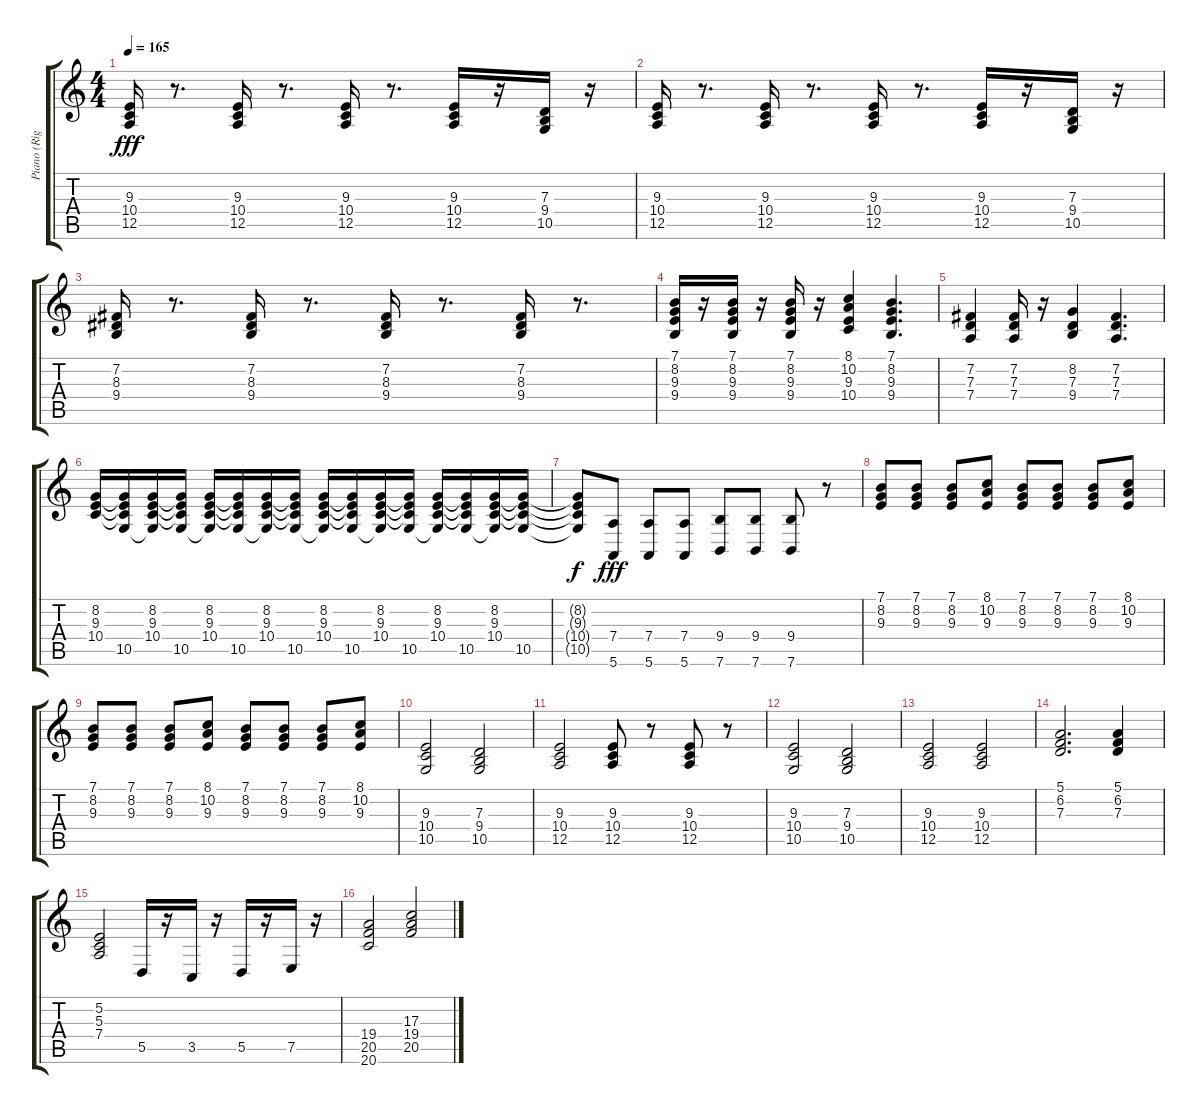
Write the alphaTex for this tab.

\track ("Piano (Right Hand)" "Piano (Rig") {instrument acousticgrandpiano}
\staff {score tabs}
\tuning (E4 B3 G3 D3 A2 E2) {hide}
\ts (4 4)
\tempo 165
\clef g2
\ks c
(9.3 10.4 12.5).16{dy fff} r.8{d} (9.3 10.4 12.5).16 r.8{d} (9.3 10.4 12.5).16 r.8{d} (9.3 10.4 12.5).16 r.16 (7.3 9.4 10.5).16 r.16 |
(9.3 10.4 12.5).16 r.8{d} (9.3 10.4 12.5).16 r.8{d} (9.3 10.4 12.5).16 r.8{d} (9.3 10.4 12.5).16 r.16 (7.3 9.4 10.5).16 r.16 |
(7.2 8.3 9.4).16 r.8{d} (7.2 8.3 9.4).16 r.8{d} (7.2 8.3 9.4).16 r.8{d} (7.2 8.3 9.4).16 r.8{d} |
(7.1 8.2 9.3 9.4).16 r.16 (7.1 8.2 9.3 9.4).16 r.16 (7.1 8.2 9.3 9.4).16 r.16 (8.1 10.2 9.3 10.4).4 (7.1 8.2 9.3 9.4).4{d} |
(7.2 7.3 7.4).4 (7.2 7.3 7.4).16 r.16 (8.2 7.3 9.4).4 (7.2 7.3 7.4).4{d} |
(8.2 9.3 10.4).16 (8.2{t} 9.3{t} 10.4{t} 10.5).16 (8.2 9.3 10.4 10.5{t}).16 (8.2{t} 9.3{t} 10.4{t} 10.5).16 (8.2 9.3 10.4 10.5{t}).16 (8.2{t} 9.3{t} 10.4{t} 10.5).16 (8.2 9.3 10.4 10.5{t}).16 (8.2{t} 9.3{t} 10.4{t} 10.5).16 (8.2 9.3 10.4 10.5{t}).16 (8.2{t} 9.3{t} 10.4{t} 10.5).16 (8.2 9.3 10.4 10.5{t}).16 (8.2{t} 9.3{t} 10.4{t} 10.5).16 (8.2 9.3 10.4 10.5{t}).16 (8.2{t} 9.3{t} 10.4{t} 10.5).16 (8.2 9.3 10.4 10.5{t}).16 (8.2{t} 9.3{t} 10.4{t} 10.5).16 |
(8.2{t} 9.3{t} 10.4{t} 10.5{t}).8{dy f} (7.4 5.6).8{dy fff} (7.4 5.6).8 (7.4 5.6).8 (9.4 7.6).8 (9.4 7.6).8 (9.4 7.6).8 r.8 |
(7.1 8.2 9.3).8 (7.1 8.2 9.3).8 (7.1 8.2 9.3).8 (8.1 10.2 9.3).8 (7.1 8.2 9.3).8 (7.1 8.2 9.3).8 (7.1 8.2 9.3).8 (8.1 10.2 9.3).8 |
(7.1 8.2 9.3).8 (7.1 8.2 9.3).8 (7.1 8.2 9.3).8 (8.1 10.2 9.3).8 (7.1 8.2 9.3).8 (7.1 8.2 9.3).8 (7.1 8.2 9.3).8 (8.1 10.2 9.3).8 |
(9.3 10.4 10.5).2 (7.3 9.4 10.5).2 |
(9.3 10.4 12.5).2 (9.3 10.4 12.5).8 r.8 (9.3 10.4 12.5).8 r.8 |
(9.3 10.4 10.5).2 (7.3 9.4 10.5).2 |
(9.3 10.4 12.5).2 (9.3 10.4 12.5).2 |
(5.1 6.2 7.3).2{d} (5.1 6.2 7.3).4 |
(5.2 5.3 7.4).2 5.5.16 r.16 3.5.16 r.16 5.5.16 r.16 7.5.16 r.16 |
(19.4 20.5 20.6).2 (17.3 19.4 20.5).2
